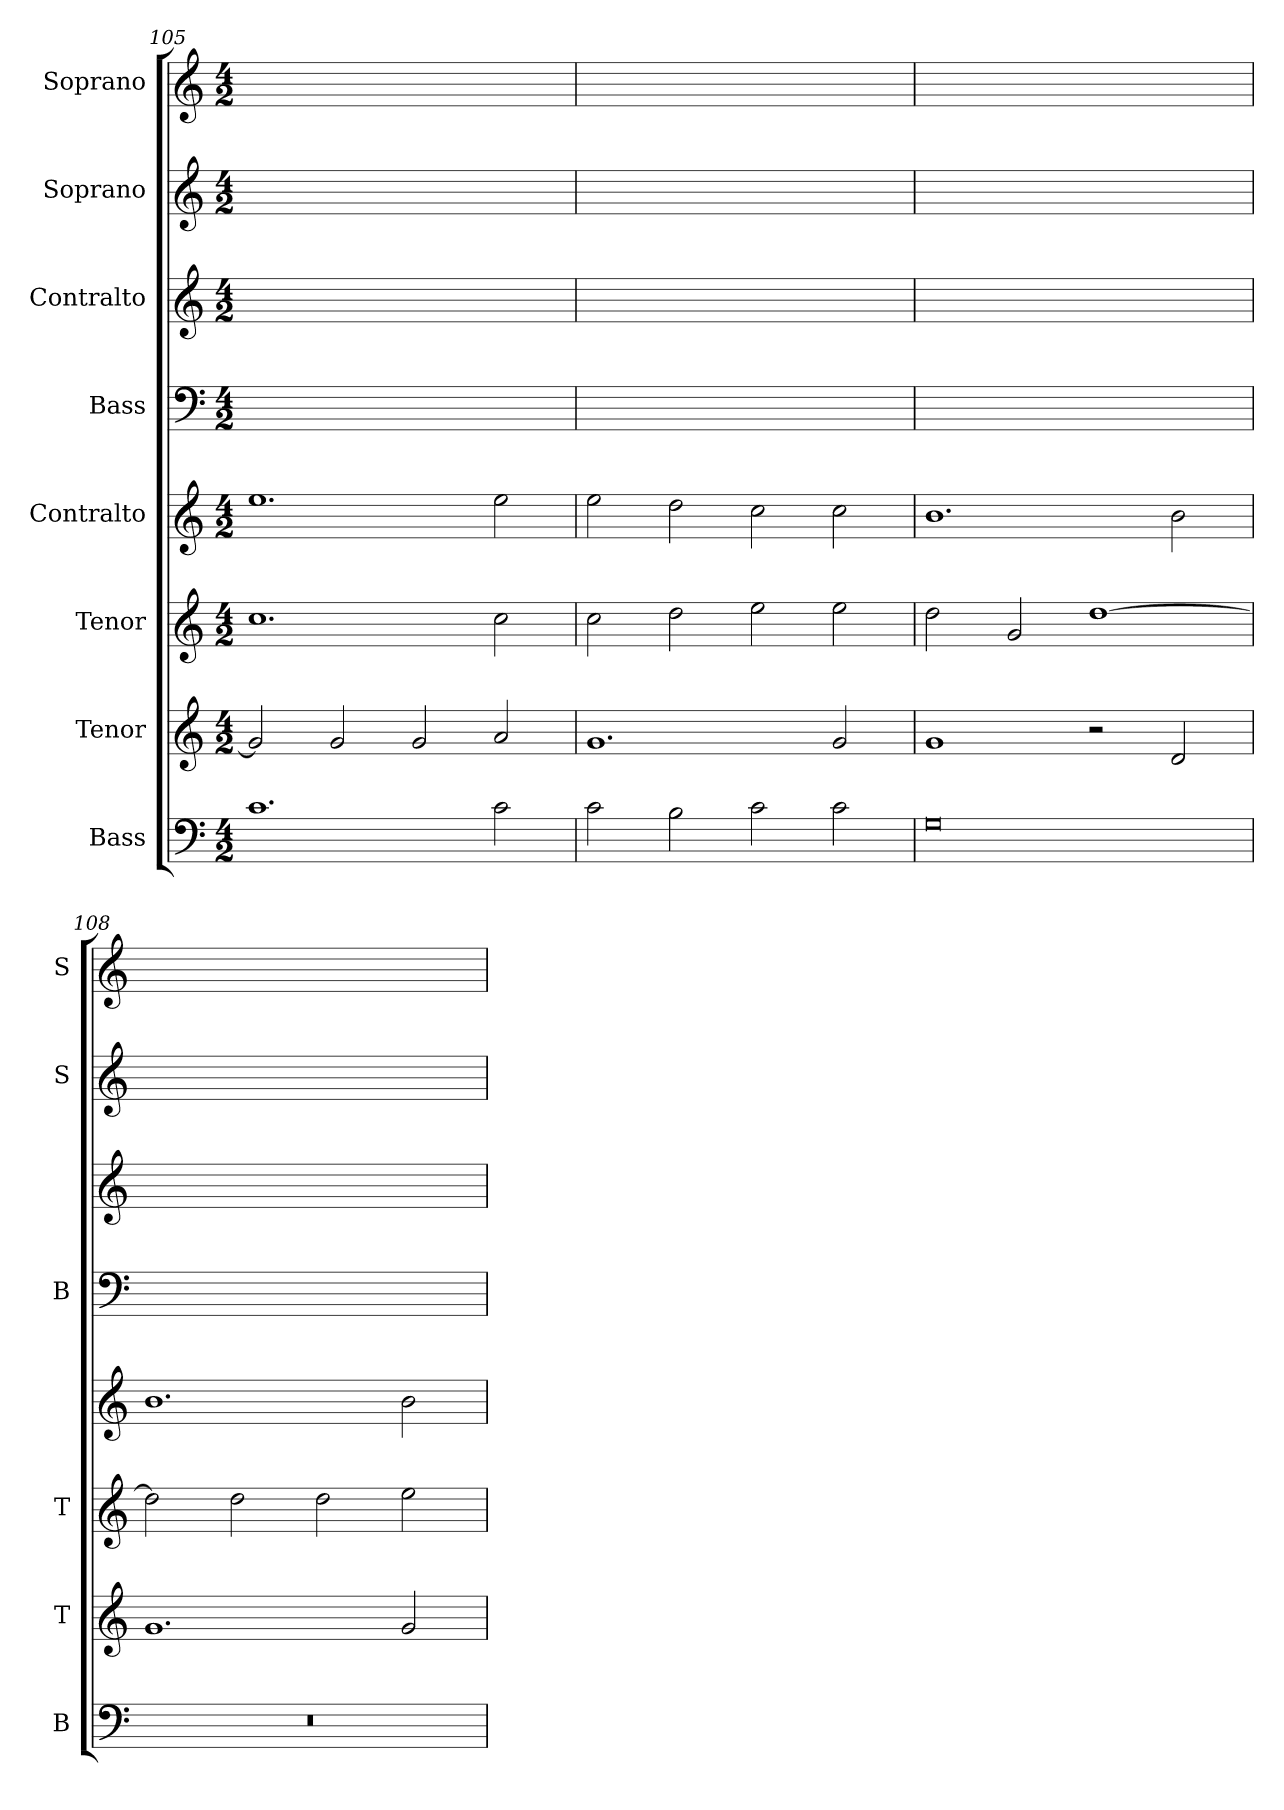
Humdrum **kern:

**kern	**kern	**kern	**kern	**kern	**kern	**kern	**kern
*part8	*part7	*part6	*part5	*part4	*part3	*part2	*part1
*staff8	*staff7	*staff6	*staff5	*staff4	*staff3	*staff2	*staff1
*I"Bass	*I"Tenor	*I"Tenor	*I"Contralto	*I"Bass	*I"Contralto	*I"Soprano	*I"Soprano
*I'B	*I'T	*I'T	*	*I'B	*	*I'S	*I'S
*clefF4	*clefG2	*clefG2	*clefG2	*clefF4	*clefG2	*clefG2	*clefG2
*k[]	*k[]	*k[]	*k[]	*k[]	*k[]	*k[]	*k[]
*G:mix	*G:mix	*G:mix	*G:mix	*G:mix	*G:mix	*G:mix	*G:mix
*M4/2	*M4/2	*M4/2	*M4/2	*M4/2	*M4/2	*M4/2	*M4/2
=105	=105	=105	=105	=105	=105	=105	=105
1.c	2g]	1.cc	1.ee	0ryy	0ryy	0ryy	0ryy
.	2g	.	.	.	.	.	.
.	2g	.	.	.	.	.	.
2c	2a	2cc	2ee	.	.	.	.
=106	=106	=106	=106	=106	=106	=106	=106
2c	1.g	2cc	2ee	0ryy	0ryy	0ryy	0ryy
2B	.	2dd	2dd	.	.	.	.
2c	.	2ee	2cc	.	.	.	.
2c	2g	2ee	2cc	.	.	.	.
=107	=107	=107	=107	=107	=107	=107	=107
0G	1g	2dd	1.b	0ryy	0ryy	0ryy	0ryy
.	.	2g	.	.	.	.	.
.	2r	[1dd	.	.	.	.	.
.	2d	.	2b	.	.	.	.
=108	=108	=108	=108	=108	=108	=108	=108
0r	1.g	2dd]	1.b	0ryy	0ryy	0ryy	0ryy
.	.	2dd	.	.	.	.	.
.	.	2dd	.	.	.	.	.
.	2g	2ee	2b	.	.	.	.
=	=	=	=	=	=	=	=
*-	*-	*-	*-	*-	*-	*-	*-
